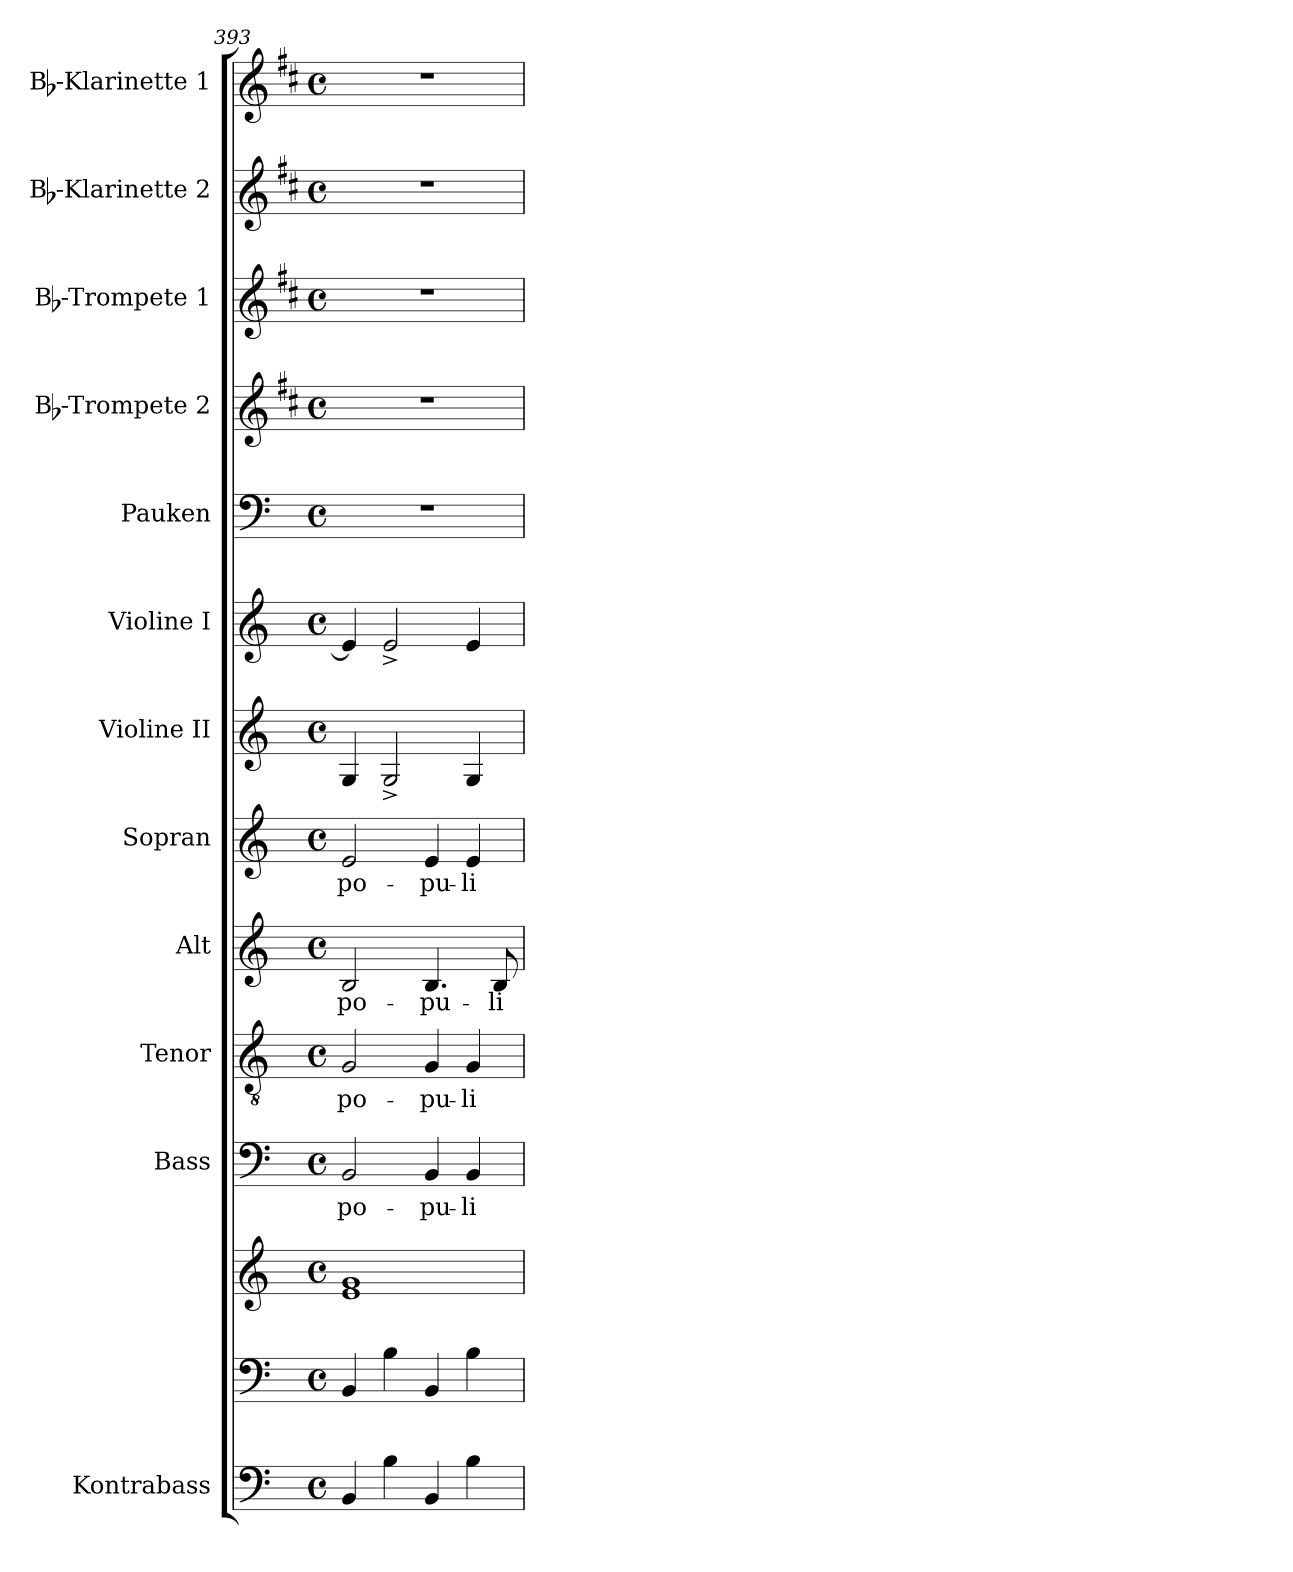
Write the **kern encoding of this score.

**kern	**kern	**kern	**kern	**text	**kern	**text	**kern	**text	**kern	**text	**kern	**kern	**kern	**kern	**kern	**kern	**kern
*part13	*part12	*part12	*part11	*part11	*part10	*part10	*part9	*part9	*part8	*part8	*part7	*part6	*part5	*part4	*part3	*part2	*part1
*staff14	*staff13	*staff12	*staff11	*staff11	*staff10	*staff10	*staff9	*staff9	*staff8	*staff8	*staff7	*staff6	*staff5	*staff4	*staff3	*staff2	*staff1
*I"Kontrabass	*	*	*I"Bass	*	*I"Tenor	*	*I"Alt	*	*I"Sopran	*	*I"Violine II	*I"Violine I	*I"Pauken	*I"Bb-Trompete 2	*I"Bb-Trompete 1	*I"Bb-Klarinette 2	*I"Bb-Klarinette 1
*I'Kb.	*	*	*I'B.	*	*I'T.	*	*I'A.	*	*I'S.	*	*I'Vl. II	*I'Vl. I	*I'Pk.	*I'Bb Trp. 2	*I'Bb Trp. 1	*I'Bb Kl. 2	*I'Bb Kl. 1
*clefF4	*clefF4	*clefG2	*clefF4	*	*clefGv2	*	*clefG2	*	*clefG2	*	*clefG2	*clefG2	*clefF4	*clefG2	*clefG2	*clefG2	*clefG2
*ITrd7c12	*	*	*	*	*	*	*	*	*	*	*	*	*	*ITrd1c2	*ITrd1c2	*ITrd1c2	*ITrd1c2
*k[]	*k[]	*k[]	*k[]	*	*k[]	*	*k[]	*	*k[]	*	*k[]	*k[]	*k[]	*k[]	*k[]	*k[]	*k[]
*C:	*C:	*C:	*C:	*	*C:	*	*C:	*	*C:	*	*C:	*C:	*C:	*C:	*C:	*C:	*C:
*M4/4	*M4/4	*M4/4	*M4/4	*	*M4/4	*	*M4/4	*	*M4/4	*	*M4/4	*M4/4	*M4/4	*M4/4	*M4/4	*M4/4	*M4/4
*met(c)	*met(c)	*met(c)	*met(c)	*	*met(c)	*	*met(c)	*	*met(c)	*	*met(c)	*met(c)	*met(c)	*met(c)	*met(c)	*met(c)	*met(c)
=393	=393	=393	=393	=393	=393	=393	=393	=393	=393	=393	=393	=393	=393	=393	=393	=393	=393
!	!	!	!	!LO:LY:b	!	!LO:LY:b	!	!LO:LY:b	!	!LO:LY:b	!	!	!	!	!	!	!
4BBB/	4BB/	1e 1g	2BB/	po-	2G/	po-	2B/	po-	2e/	po-	4G/	4e/]	1r	1r	1r	1r	1r
4BB\	4B\	.	.	.	.	.	.	.	.	.	2G^</	2e^</	.	.	.	.	.
!	!	!	!	!LO:LY:b	!	!LO:LY:b	!	!LO:LY:b	!	!LO:LY:b	!	!	!	!	!	!	!
4BBB/	4BB/	.	4BB/	-pu-	4G/	-pu-	4.B/	-pu-	4e/	-pu-	.	.	.	.	.	.	.
!	!	!	!	!LO:LY:b	!	!LO:LY:b	!	!	!	!LO:LY:b	!	!	!	!	!	!	!
4BB\	4B\	.	4BB/	-li	4G/	-li	.	.	4e/	-li	4G/	4e/	.	.	.	.	.
!	!	!	!	!	!	!	!	!LO:LY:b	!	!	!	!	!	!	!	!	!
.	.	.	.	.	.	.	8B/	-li	.	.	.	.	.	.	.	.	.
=	=	=	=	=	=	=	=	=	=	=	=	=	=	=	=	=	=
*-	*-	*-	*-	*-	*-	*-	*-	*-	*-	*-	*-	*-	*-	*-	*-	*-	*-
